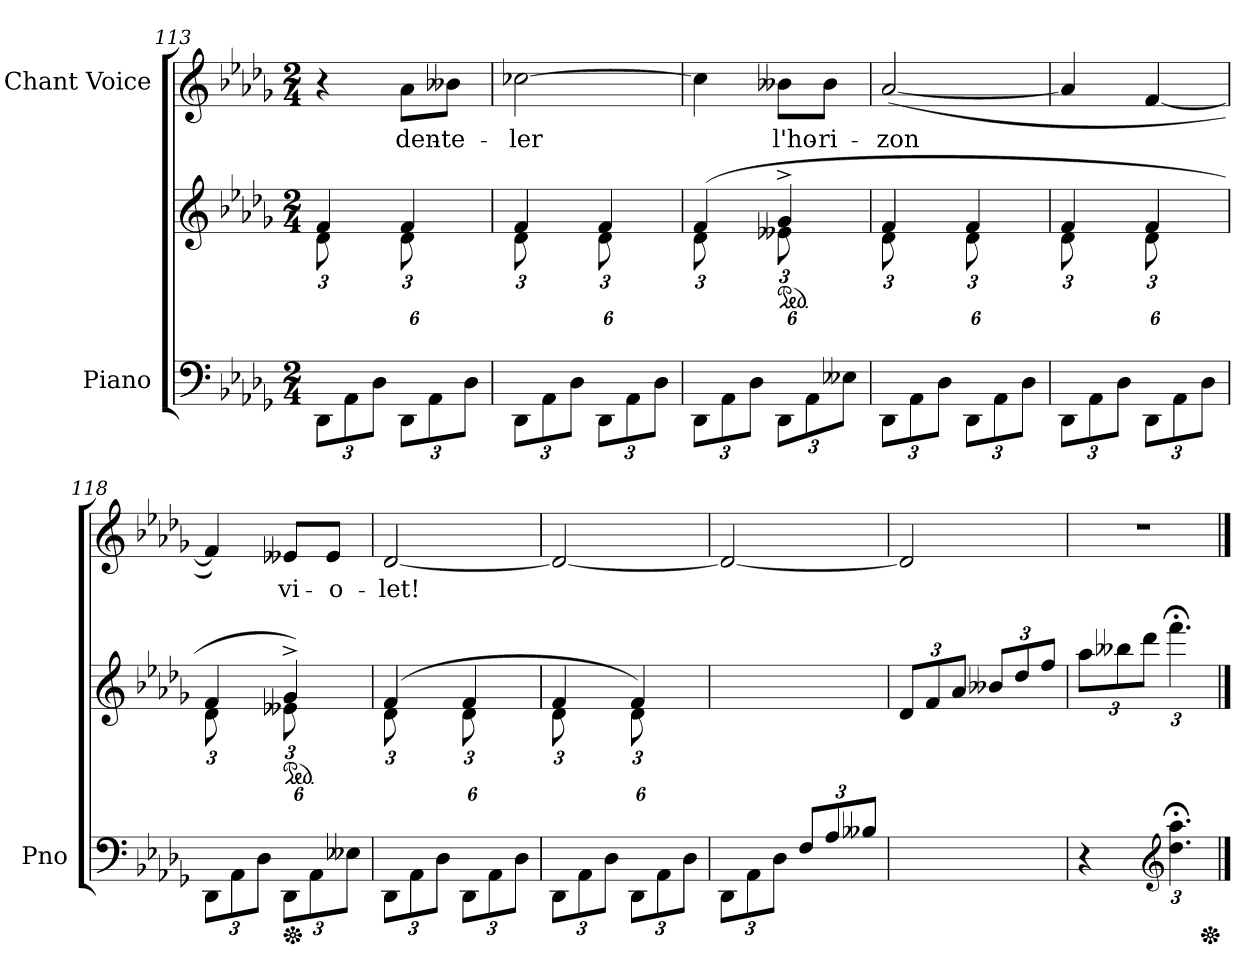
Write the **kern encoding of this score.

**kern	**kern	**kern	**text
*part2	*part2	*part1	*part1
*staff3	*staff2	*staff1	*staff1
*I"Piano	*	*I"Chant Voice	*
*I'Pno	*	*	*
!!LO:LB:g=z
*clefF4	*clefG2	*clefG2	*
*k[b-e-a-d-g-]	*k[b-e-a-d-g-]	*k[b-e-a-d-g-]	*
*M2/4	*M2/4	*M2/4	*
=113	=113	=113	=113
*^	*^	*	*
*	*Xbrackettup	*	*Xbrackettup	*	*
12ryy	12DD-\L	4f/	12d-\L	4r	.
12B--X/	12AA-\	.	6ryy	.	.
12A-/J	12D-\J	.	.	.	.
!	!	!	!	!	!LO:LY:b
12ryy	12DD-\L	4f/	12d-\L	8a-\L	den-
12B--/	12AA-\	.	6ryy	.	.
!	!	!	!	!	!LO:LY:b
.	.	.	.	8b--X\J	-te-
12A-/J	12D-\J	.	.	.	.
=114	=114	=114	=114	=114	=114
!	!	!	!	!	!LO:LY:b
12ryy	12DD-\L	4f/	12d-\L	[2cc-X\	-ler
12B--X/	12AA-\	.	6ryy	.	.
12A-/J	12D-\J	.	.	.	.
12ryy	12DD-\L	4f/	12d-\L	.	.
12B--/	12AA-\	.	6ryy	.	.
12A-/J	12D-\J	.	.	.	.
=115	=115	=115	=115	=115	=115
12ryy	12DD-\L	(>4f/	12d-\L	4cc-\]	.
12B--X/	12AA-\	.	6ryy	.	.
12A-/J	12D-\J	.	.	.	.
*	*	*ped	*	*	*
!	!	!	!	!	!LO:LY:b
12ryy	12DD-\L	4g-^/	12e--X\L	8b--X\L	l'ho-
12B--/	12AA-\	.	6ryy	.	.
!	!	!	!	!	!LO:LY:b
.	.	.	.	8b--\J	-ri-
12A-/J	12E--X\J	.	.	.	.
=116	=116	=116	=116	=116	=116
!	!	!	!	!	!LO:LY:b
12ryy	12DD-\L	4f/	12d-\L	(>[2a-/	-zon
12B--X/	12AA-\	.	6ryy	.	.
12A-/J	12D-\J	.	.	.	.
12ryy	12DD-\L	4f/	12d-\L	.	.
12B--/	12AA-\	.	6ryy	.	.
12A-/J	12D-\J	.	.	.	.
=117	=117	=117	=117	=117	=117
12ryy	12DD-\L	4f/	12d-\L	4a-/]	.
12B--X/	12AA-\	.	6ryy	.	.
12A-/J	12D-\J	.	.	.	.
12ryy	12DD-\L	4f/	12d-\L	[4f/	.
12B--/	12AA-\	.	6ryy	.	.
12A-/J	12D-\J	.	.	.	.
!!LO:LB:g=z
=118	=118	=118	=118	=118	=118
12ryy	12DD-\L	4f/	12d-\L	4f/])	.
12B--X/	12AA-\	.	6ryy	.	.
12A-/J	12D-\J	.	.	.	.
*Xped	*	*	*	*	*
*	*	*ped	*	*	*
!	!	!	!	!	!LO:LY:b
12ryy	12DD-\L	4g-^/)	12e--X\L	8e--X/L	vi-
12B--/	12AA-\	.	6ryy	.	.
!	!	!	!	!	!LO:LY:b
.	.	.	.	8e--/J	-o-
12A-/J	12E--X\J	.	.	.	.
=119	=119	=119	=119	=119	=119
!	!	!	!	!	!LO:LY:b
12ryy	12DD-\L	(>4f/	12d-\L	[2d-/	-let!
12B--X/	12AA-\	.	6ryy	.	.
12A-/J	12D-\J	.	.	.	.
12ryy	12DD-\L	4f/	12d-\L	.	.
12B--/	12AA-\	.	6ryy	.	.
12A-/J	12D-\J	.	.	.	.
=120	=120	=120	=120	=120	=120
12ryy	12DD-\L	4f/	12d-\L	2d-/_	.
12B--X/	12AA-\	.	6ryy	.	.
12A-/J	12D-\J	.	.	.	.
12ryy	12DD-\L	4f/)	12d-\L	.	.
12B--/	12AA-\	.	6ryy	.	.
12A-/J	12D-\J	.	.	.	.
*	*	*v	*v	*	*
=121	=121	=121	=121	=121
(>12DD-\L	2rEEyy	2ryy	2d-/_	.
12AA-\	.	.	.	.
12D-\J	.	.	.	.
12F/L	.	.	.	.
12A-/	.	.	.	.
12B--X/J	.	.	.	.
*v	*v	*	*	*
=122	=122	=122	=122
2ryy	12d-/L	2d-/]	.
.	12f/	.	.
.	12a-/J	.	.
.	12b--X/L	.	.
.	12dd-/	.	.
.	12ff/J	.	.
=123	=123	=123	=123
4r	12aa-\L	2r	.
.	12bb--X\	.	.
.	12ddd-\J	.	.
*clefG2	*	*	*
6.dd-\;< 6.aa-\;<	6.fff;<\)	.	.
*Xped	*	*	*
==	==	==	==
*-	*-	*-	*-
